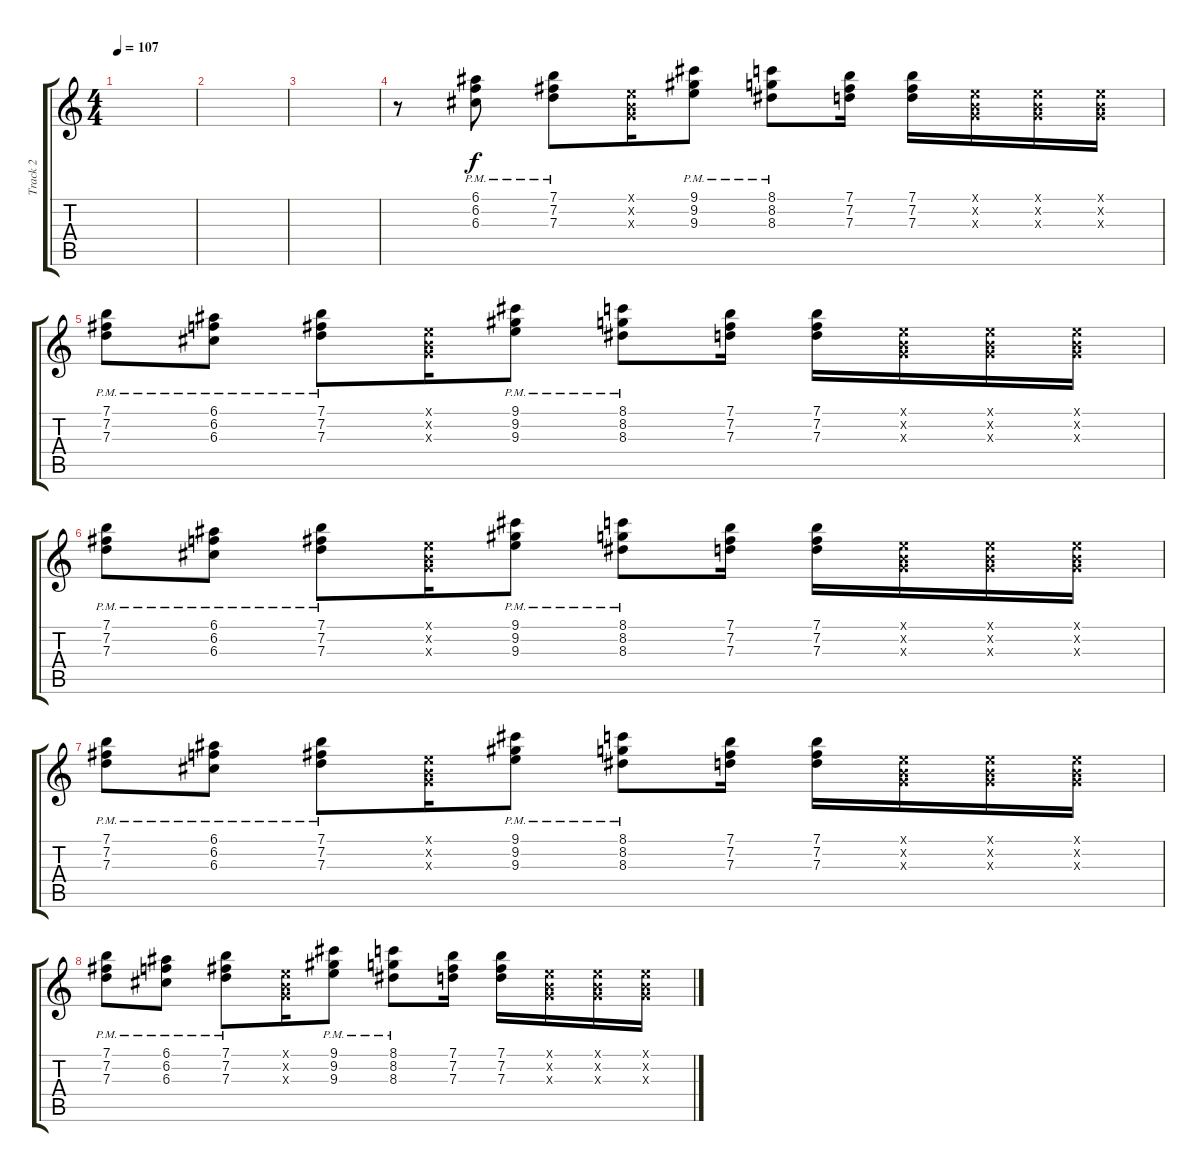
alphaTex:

\track ("Track 2" "Track 2") {instrument electricguitarclean}
\staff {score tabs}
\tuning (E4 B3 G3 D3 A2 E2) {hide}
\ts (4 4)
\tempo 107
\tempo 106
\tempo 107
\clef g2
\ks c
|
|
|
r.8 (6.1{pm} 6.2{pm} 6.3{pm}).8 (7.1{pm} 7.2{pm} 7.3{pm}).8 (0.1{x} 0.2{x} 0.3{x}).16 (9.1{pm} 9.2{pm} 9.3{pm}).8 (8.1{pm} 8.2{pm} 8.3{pm}).8 (7.1 7.2 7.3).16 (7.1 7.2 7.3).16 (0.1{x} 0.2{x} 0.3{x}).16 (0.1{x} 0.2{x} 0.3{x}).16 (0.1{x} 0.2{x} 0.3{x}).16 |
(7.1{pm} 7.2{pm} 7.3{pm}).8 (6.1{pm} 6.2{pm} 6.3{pm}).8 (7.1{pm} 7.2{pm} 7.3{pm}).8 (0.1{x} 0.2{x} 0.3{x}).16 (9.1{pm} 9.2{pm} 9.3{pm}).8 (8.1{pm} 8.2{pm} 8.3{pm}).8 (7.1 7.2 7.3).16 (7.1 7.2 7.3).16 (0.1{x} 0.2{x} 0.3{x}).16 (0.1{x} 0.2{x} 0.3{x}).16 (0.1{x} 0.2{x} 0.3{x}).16 |
(7.1{pm} 7.2{pm} 7.3{pm}).8 (6.1{pm} 6.2{pm} 6.3{pm}).8 (7.1{pm} 7.2{pm} 7.3{pm}).8 (0.1{x} 0.2{x} 0.3{x}).16 (9.1{pm} 9.2{pm} 9.3{pm}).8 (8.1{pm} 8.2{pm} 8.3{pm}).8 (7.1 7.2 7.3).16 (7.1 7.2 7.3).16 (0.1{x} 0.2{x} 0.3{x}).16 (0.1{x} 0.2{x} 0.3{x}).16 (0.1{x} 0.2{x} 0.3{x}).16 |
(7.1{pm} 7.2{pm} 7.3{pm}).8 (6.1{pm} 6.2{pm} 6.3{pm}).8 (7.1{pm} 7.2{pm} 7.3{pm}).8 (0.1{x} 0.2{x} 0.3{x}).16 (9.1{pm} 9.2{pm} 9.3{pm}).8 (8.1{pm} 8.2{pm} 8.3{pm}).8 (7.1 7.2 7.3).16 (7.1 7.2 7.3).16 (0.1{x} 0.2{x} 0.3{x}).16 (0.1{x} 0.2{x} 0.3{x}).16 (0.1{x} 0.2{x} 0.3{x}).16 |
(7.1{pm} 7.2{pm} 7.3{pm}).8 (6.1{pm} 6.2{pm} 6.3{pm}).8 (7.1{pm} 7.2{pm} 7.3{pm}).8 (0.1{x} 0.2{x} 0.3{x}).16 (9.1{pm} 9.2{pm} 9.3{pm}).8 (8.1{pm} 8.2{pm} 8.3{pm}).8 (7.1 7.2 7.3).16 (7.1 7.2 7.3).16 (0.1{x} 0.2{x} 0.3{x}).16 (0.1{x} 0.2{x} 0.3{x}).16 (0.1{x} 0.2{x} 0.3{x}).16
